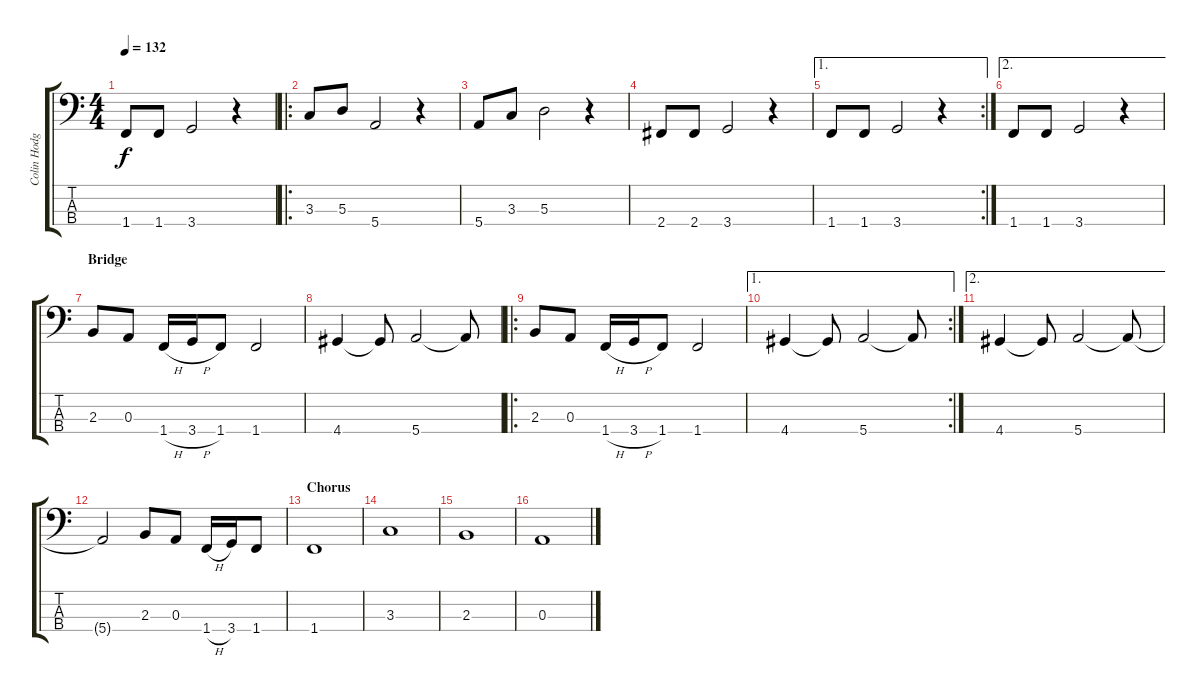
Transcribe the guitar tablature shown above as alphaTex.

\track ("Colin Hodgkinson" "Colin Hodg") {instrument electricbassfinger}
\staff {score tabs}
\tuning (G2 D2 A1 E1) {hide}
\ts (4 4)
\tempo 132
\clef f4
\ks c
1.4.8{dy f} 1.4.8 3.4.2 r.4 |
\ro
3.3.8 5.3.8 5.4.2 r.4 |
5.4.8 3.3.8 5.3.2 r.4 |
2.4.8 2.4.8 3.4.2 r.4 |
\ae 1
\rc 2
1.4.8 1.4.8 3.4.2 r.4 |
\ae 2
1.4.8 1.4.8 3.4.2 r.4 |
\section ("" "Bridge")
2.3.8 0.3.8 1.4{h}.16 3.4{h}.16 1.4.8 1.4.2 |
4.4.4 4.4{t}.8 5.4.2 5.4{t}.8 |
\ro
2.3.8 0.3.8 1.4{h}.16 3.4{h}.16 1.4.8 1.4.2 |
\ae 1
\rc 2
4.4.4 4.4{t}.8 5.4.2 5.4{t}.8 |
\ae 2
4.4.4 4.4{t}.8 5.4.2 5.4{t}.8 |
5.4{t}.2 2.3.8 0.3.8 1.4{h}.16 3.4.16 1.4.8 |
\section ("" "Chorus")
1.4.1 |
3.3.1 |
2.3.1 |
0.3.1
